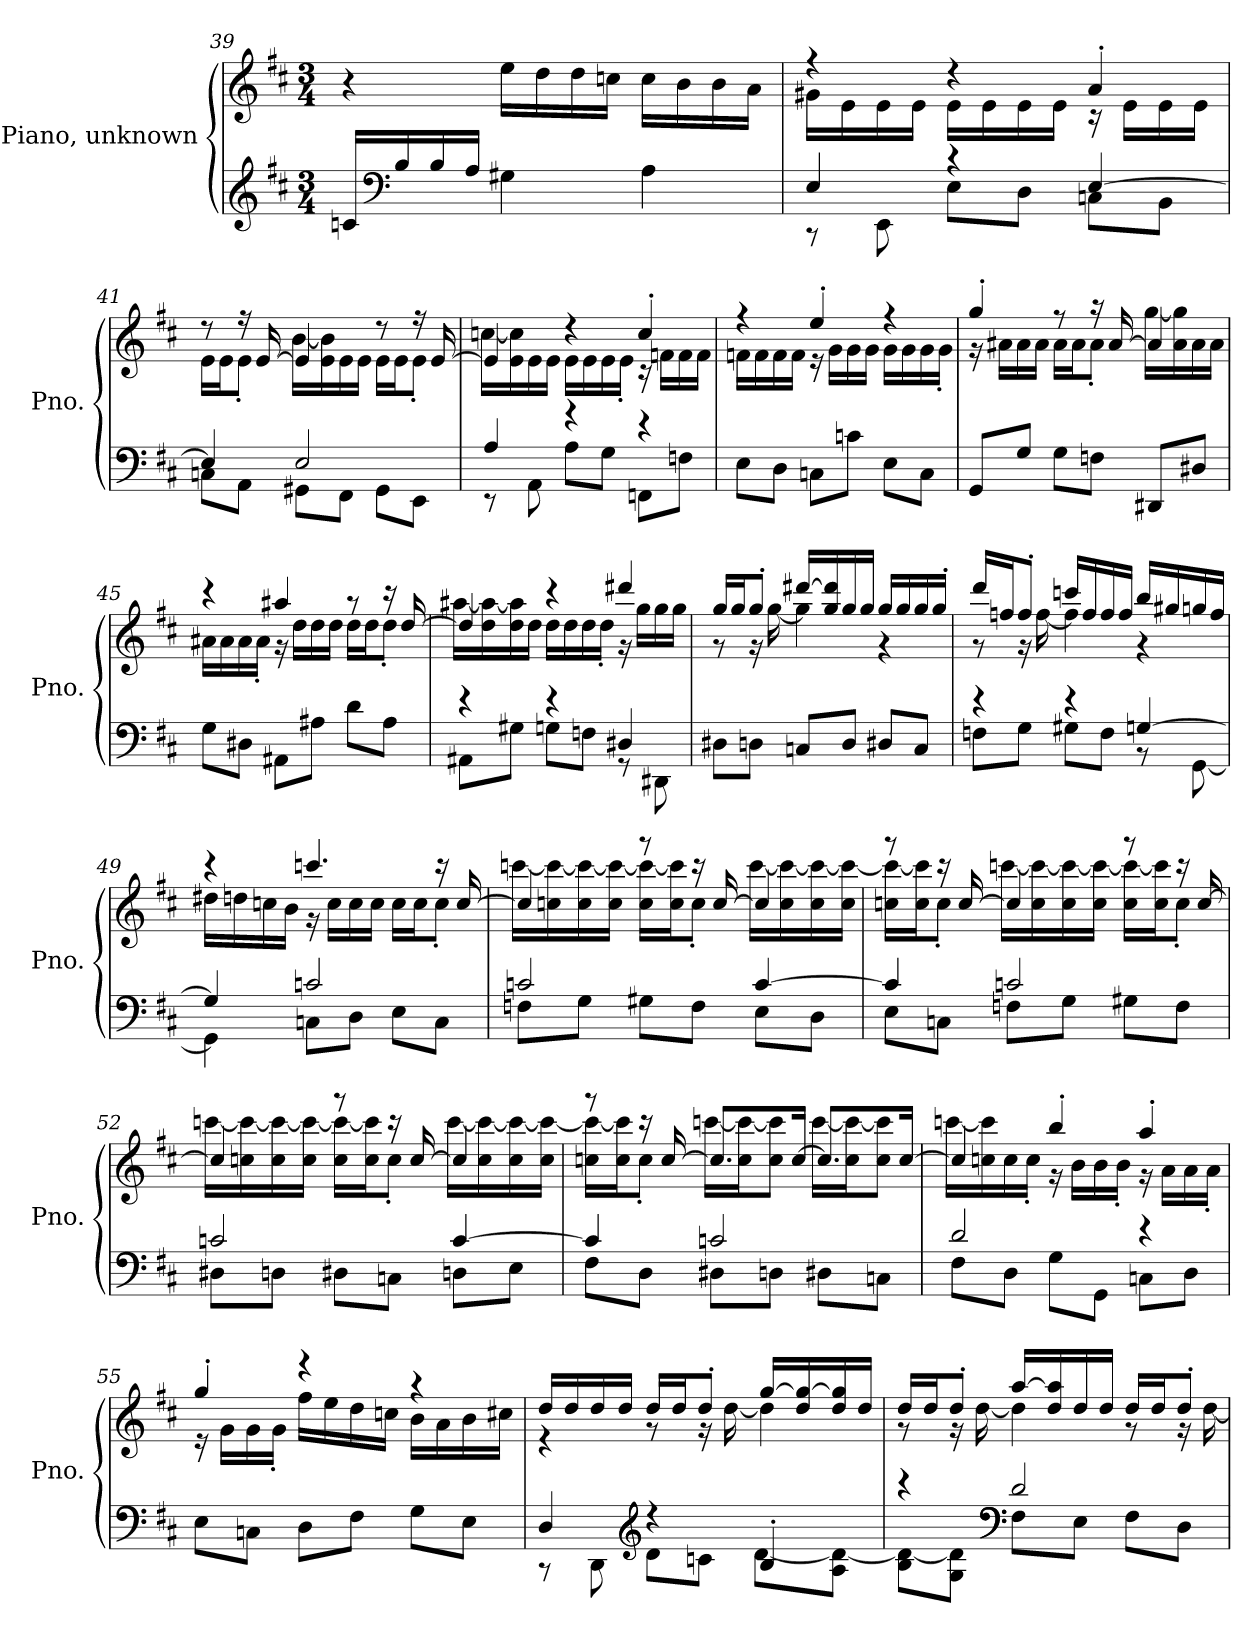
**kern	**kern
*part1	*part1
*staff2	*staff1
*I"Piano, unknown	*
*I'Pno.	*
*clefG2	*clefG2
*k[f#c#]	*k[f#c#]
*M3/4	*M3/4
=39	=39
16cn/LL	4r
*clefF4	*
16B/	.
16B/	.
16A/JJ	.
4G#X\	16ee\LL
.	16dd\
.	16dd\
.	16ccn\JJ
4A\	16cc\LL
.	16b\
.	16b\
.	16a\JJ
=40	=40
*^	*^
4E/	8r	4r	16g#X\LL
.	.	.	16e\
.	8EE\	.	16e\
.	.	.	16e\JJ
4r	8E\L	4r	16e\LL
.	.	.	16e\
.	8D\J	.	16e\
.	.	.	16e\JJ
[4E/	8Cn\L	4a'/	16r
.	.	.	16e\LL
.	8BB\J	.	16e\
.	.	.	16e\JJ
!!LO:LB:g=z	!!
=41	=41	=41	=41
4E/]	8Cn\L	8r	16e\LL
.	.	.	16e\J
.	8AA\J	16r	8e'\J
.	.	[16e/	.
2E/	8GG#X\L	4e/]	[16b\LL
.	.	.	16e\ 16b\]
.	8FF#\J	.	16e\
.	.	.	16e\JJ
.	8GG#\L	8r	16e\LL
.	.	.	16e\J
.	8EE\J	16r	8e'\J
.	.	[16e/	.
=42	=42	=42	=42
4A/	8r	4e/]	[16ccn\LL
.	.	.	16e\ 16cc\]
.	8AA\	.	16e\
.	.	.	16e\JJ
4r	8A\L	4r	16e\LL
.	.	.	16e\
.	8G\J	.	16e\
.	.	.	16e'\JJ
4r	8FFn\L	4cc'/	16r
.	.	.	16fn\LL
.	8Fn\J	.	16f\
.	.	.	16f\JJ
*v	*v	*	*
=43	=43	=43
8E\L	4r	16fn\LL
.	.	16f\
8D\J	.	16f\
.	.	16f\JJ
8Cn\L	4ee'/	16r
.	.	16g\LL
8cn\J	.	16g\
.	.	16g\JJ
8E\L	4r	16g\LL
.	.	16g\
8C\J	.	16g\
.	.	16g'\JJ
!!LO:LB:g=z	!!
=44	=44	=44
8GG/L	4gg'/	16r
.	.	16a#X\LL
8G/J	.	16a#\
.	.	16a#\JJ
8G\L	8r	16a#\LL
.	.	16a#\J
8Fn\J	16r	8a#'\J
.	[16a#/	.
8DD#X/L	4a#/]	[16gg\LL
.	.	16a#\ 16gg\]
8D#X/J	.	16a#\
.	.	16a#\JJ
=45	=45	=45
8G\L	4r	16a#X\LL
.	.	16a#\
8D#X\J	.	16a#\
.	.	16a#'\JJ
8AA#X\L	4aa#X/	16r
.	.	16dd\LL
8A#X\J	.	16dd\
.	.	16dd\JJ
8d\L	8r	16dd\LL
.	.	16dd\J
8A#\J	16r	8dd'\J
.	[16dd/	.
=46	=46	=46
*^	*	*
4r	8AA#X\L	4dd/]	[16aa#X\LL
.	.	.	16dd\ 16aa#\_
.	8G#X\J	.	16dd\ 16aa#\]
.	.	.	16dd\JJ
4r	8Gn\L	4r	16dd\LL
.	.	.	16dd\
.	8Fn\J	.	16dd\
.	.	.	16dd'\JJ
4D#X/	8r	4ddd#X/	16r
.	.	.	16gg\LL
.	8DD#X\	.	16gg\
.	.	.	16gg\JJ
*v	*v	*	*
!!LO:LB:g=z	!!
=47	=47	=47
8D#X\L	16gg/LL	8r
.	16gg/J	.
8Dn\J	8gg'/J	16r
.	.	[16gg\
8Cn/L	[16ddd#X/LL	4gg\]
.	16gg/ 16ddd#/]	.
8D/J	16gg/	.
.	16gg/JJ	.
8D#X/L	16gg/LL	4r
.	16gg/	.
8C/J	16gg/	.
.	16gg'/JJ	.
=48	=48	=48
*^	*	*
4r	8Fn\L	16ddd/LL	8r
.	.	16ffn/J	.
.	8G\J	8ff'/J	16r
.	.	.	[16ff\
4r	8G#X\L	16cccn/LL	4ff\]
.	.	16ff/	.
.	8F\J	16ff/	.
.	.	16ff/JJ	.
[4Gn/	8r	16bb/LL	4r
.	.	16gg#X/	.
.	[8GG\	16ggn/	.
.	.	16ff/JJ	.
=49	=49	=49	=49
4G/]	4GG\]	4r	16dd#X\LL
.	.	.	16ddn\
.	.	.	16ccn\
.	.	.	16b\JJ
2cn/	8Cn\L	4.cccn/	16r
.	.	.	16cc\LL
.	8D\J	.	16cc\
.	.	.	16cc\JJ
.	8E\L	.	16cc\LL
.	.	.	16cc\J
.	8C\J	16r	8cc'\J
.	.	[16cc/	.
!!LO:LB:g=z	!!
=50	=50	=50	=50
2cn/	8Fn\L	4cc/]	[16cccn\LL
.	.	.	16ccn\ 16ccc\_
.	8G\J	.	16cc\ 16ccc\_
.	.	.	16cc\ 16ccc\_JJ
.	8G#X\L	8r	16cc\ 16ccc\_LL
.	.	.	16cc\ 16ccc\]J
.	8F\J	16r	8cc'\J
.	.	[16cc/	.
[4c/	8E\L	4cc/]	[16ccc\LL
.	.	.	16cc\ 16ccc\_
.	8D\J	.	16cc\ 16ccc\_
.	.	.	16cc\ 16ccc\_JJ
=51	=51	=51	=51
4c/]	8E\L	8r	16ccn\ 16ccc\_LL
.	.	.	16cc\ 16ccc\]J
.	8Cn\J	16r	8cc'\J
.	.	[16cc/	.
2cn/	8Fn\L	4cc/]	[16cccn\LL
.	.	.	16cc\ 16ccc\_
.	8G\J	.	16cc\ 16ccc\_
.	.	.	16cc\ 16ccc\_JJ
.	8G#X\L	8r	16cc\ 16ccc\_LL
.	.	.	16cc\ 16ccc\]J
.	8F\J	16r	8cc'\J
.	.	[16cc/	.
!!LO:PB:g=z	!!
=52	=52	=52	=52
2cn/	8D#X\L	4cc/]	[16cccn\LL
.	.	.	16ccn\ 16ccc\_
.	8Dn\J	.	16cc\ 16ccc\_
.	.	.	16cc\ 16ccc\_JJ
.	8D#X\L	8r	16cc\ 16ccc\_LL
.	.	.	16cc\ 16ccc\]J
.	8Cn\J	16r	8cc'\J
.	.	[16cc/	.
[4c/	8Dn\L	4cc/]	[16ccc\LL
.	.	.	16cc\ 16ccc\_
.	8E\J	.	16cc\ 16ccc\_
.	.	.	16cc\ 16ccc\_JJ
=53	=53	=53	=53
4c/]	8F#\L	8r	16ccn\ 16ccc\_LL
.	.	.	16cc\ 16ccc\]J
.	8D\J	16r	8cc'\J
.	.	[16cc/	.
2cn/	8D#X\L	8.cc/L]	[16cccn\LL
.	.	.	16cc\ 16ccc\_J
.	8Dn\J	.	8cc\ 8ccc\]J
.	.	[16cc/Jk	.
.	8D#X\L	8.cc/L]	[16ccc\LL
.	.	.	16cc\ 16ccc\_J
.	8Cn\J	.	8cc\ 8ccc\]J
.	.	[16cc/Jk	.
!!LO:LB:g=z	!!
=54	=54	=54	=54
2d/	8F#\L	4cc/]	[16cccn\LL
.	.	.	16ccn\ 16ccc\]
.	8D\J	.	16cc\
.	.	.	16cc'\JJ
.	8G\L	4bb'/	16r
.	.	.	16b\LL
.	8GG\J	.	16b\
.	.	.	16b'\JJ
4r	8Cn\L	4aa'/	16r
.	.	.	16a\LL
.	8D\J	.	16a\
.	.	.	16a'\JJ
*v	*v	*	*
=55	=55	=55
8E\L	4gg'/	16r
.	.	16g\LL
8Cn\J	.	16g\
.	.	16g'\JJ
8D\L	4r	16ff#\LL
.	.	16ee\
8F#\J	.	16dd\
.	.	16ccn\JJ
8G\L	4r	16b\LL
.	.	16a\
8E\J	.	16b\
.	.	16cc#X\JJ
=56	=56	=56
*^	*	*
4D/	8r	16dd/LL	4r
.	.	16dd/	.
.	8DD\	16dd/	.
.	.	16dd/JJ	.
*clefG2	*	*	*
4r	8d\L	16dd/LL	8r
.	.	16dd/J	.
.	8cn\J	8dd'/J	16r
.	.	.	[16dd\
4B'/	[8d\L	[16gg/LL	4dd\]
.	.	16dd/ 16gg/_	.
.	8A\ 8d\_J	16dd/ 16gg/]	.
.	.	16dd/JJ	.
!!LO:LB:g=z	!!
=57	=57	=57	=57
4r	8B\ 8d\_L	16dd/LL	8r
.	.	16dd/J	.
.	8G\ 8d\]J	8dd'/J	16r
.	.	.	[16dd\
*clefF4	*	*	*
2d/	8F#\L	[16aa/LL	4dd\]
.	.	16dd/ 16aa/]	.
.	8E\J	16dd/	.
.	.	16dd/JJ	.
.	8F#\L	16dd/LL	8r
.	.	16dd/J	.
.	8D\J	8dd'/J	16r
.	.	.	[16dd\
*v	*v	*	*
*	*v	*v
=	=
*-	*-
